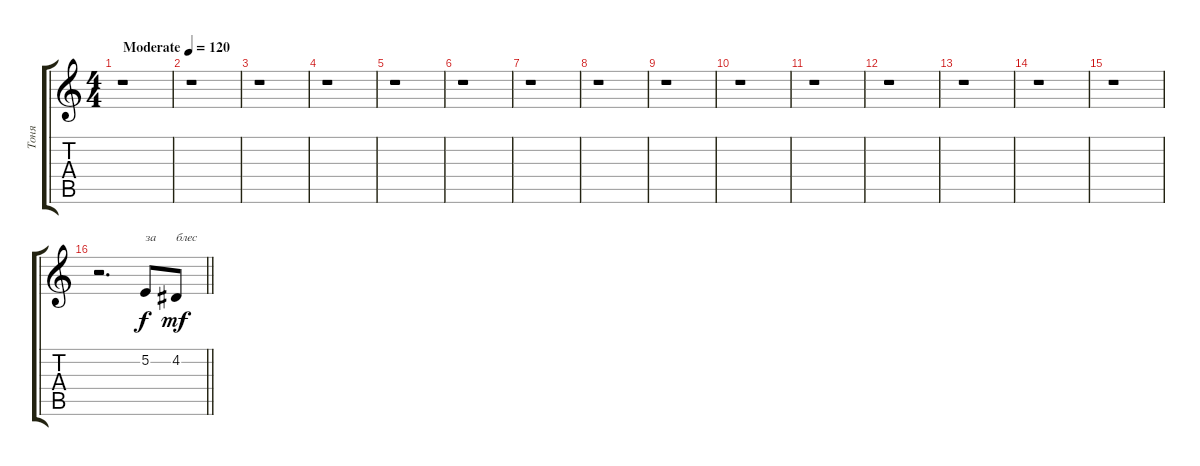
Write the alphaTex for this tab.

\track ("Тоня" "Тоня") {instrument pad3polysynth}
\staff {score tabs}
\tuning (E4 B3 G3 D3 A2 E2) {hide}
\ts (4 4)
\tempo (120 "Moderate")
\clef g2
\ks c
r.1{dy f instrument pad3polysynth} |
r.1 |
r.1 |
r.1 |
r.1 |
r.1 |
r.1 |
r.1 |
r.1 |
r.1 |
r.1 |
r.1 |
r.1 |
r.1 |
r.1 |
\barLineRight lightlight
r.2{d} 5.2.8{txt "за"} 4.2.8{txt "блес" dy mf}
